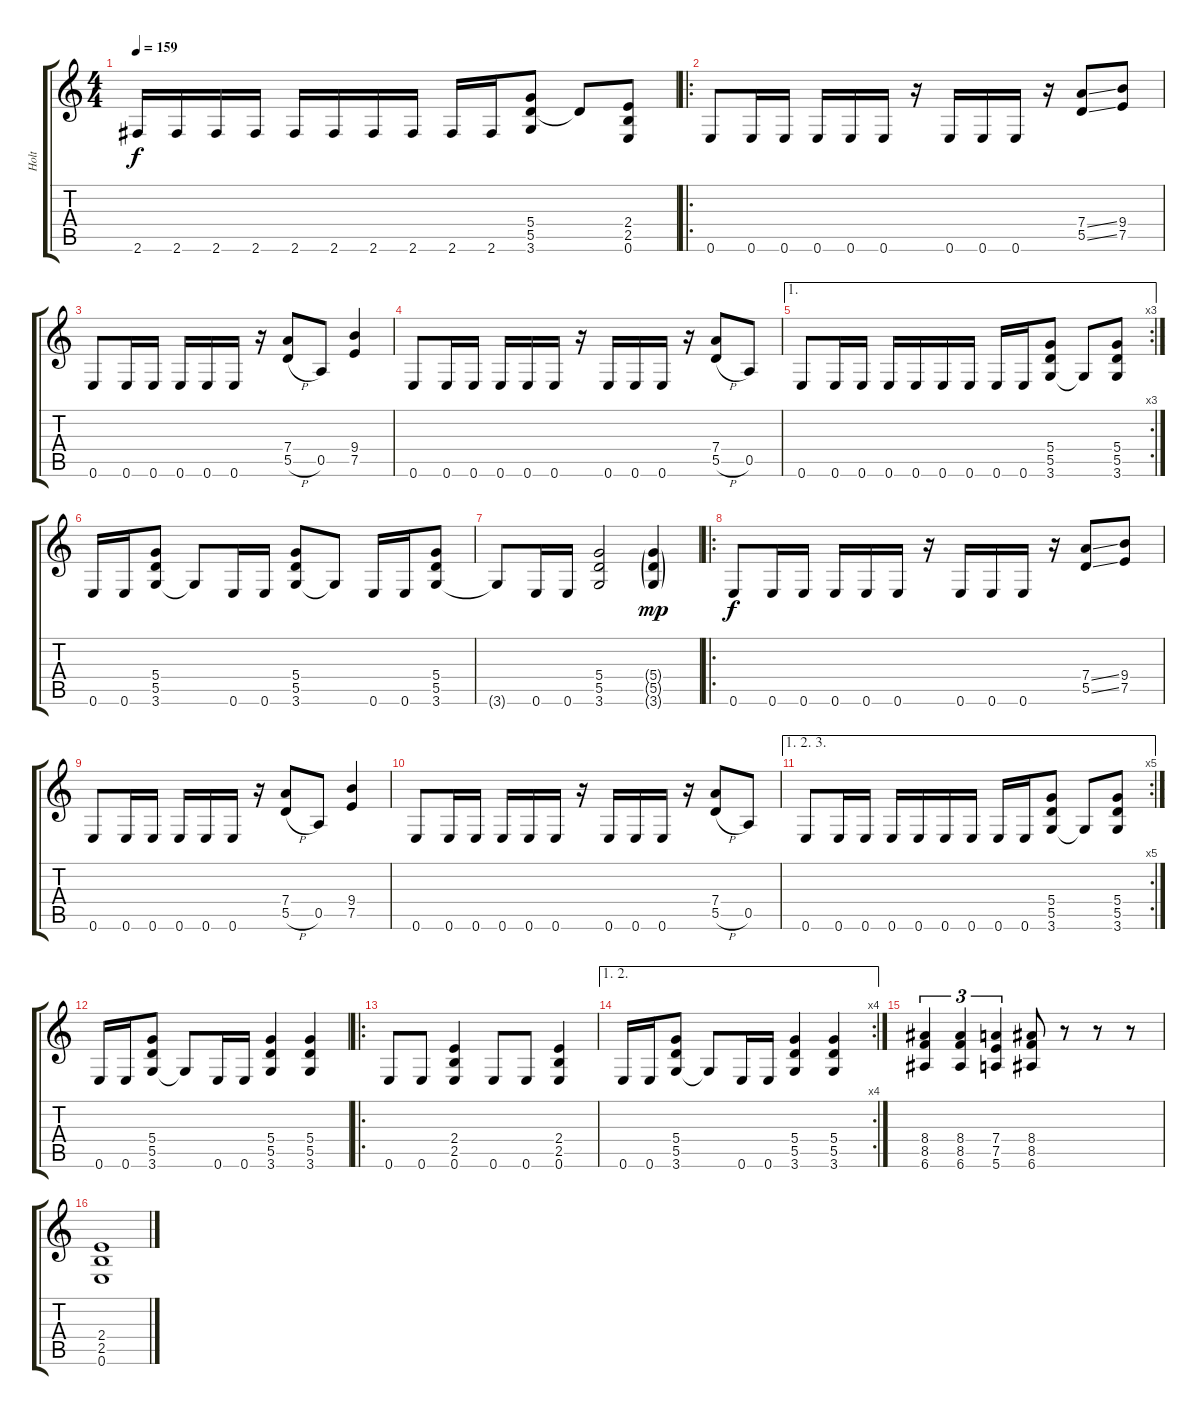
\track ("Holt" "Holt") {instrument distortionguitar}
\staff {score tabs}
\tuning (E4 B3 G3 D3 A2 E2) {hide}
\ts (4 4)
\tempo 159
\clef g2
\ks c
2.6.16{dy f} 2.6.16 2.6.16 2.6.16 2.6.16 2.6.16 2.6.16 2.6.16 2.6.16 2.6.16 (5.4 5.5 3.6).8 5.5{t}.8 (2.4 2.5 0.6).8 |
\ro
0.6.8 0.6.16 0.6.16 0.6.16 0.6.16 0.6.16 r.16 0.6.16 0.6.16 0.6.16 r.16 (7.4{ss} 5.5{ss}).8 (9.4 7.5).8 |
0.6.8 0.6.16 0.6.16 0.6.16 0.6.16 0.6.16 r.16 (7.4 5.5{h}).8 0.5.8 (9.4 7.5).4 |
0.6.8 0.6.16 0.6.16 0.6.16 0.6.16 0.6.16 r.16 0.6.16 0.6.16 0.6.16 r.16 (7.4 5.5{h}).8 0.5.8 |
\ae 1
\rc 3
0.6.8 0.6.16 0.6.16 0.6.16 0.6.16 0.6.16 0.6.16 0.6.16 0.6.16 (5.4 5.5 3.6).8 3.6{t}.8 (5.4 5.5 3.6).8 |
0.6.16 0.6.16 (5.4 5.5 3.6).8 3.6{t}.8 0.6.16 0.6.16 (5.4 5.5 3.6).8 3.6{t}.8 0.6.16 0.6.16 (5.4 5.5 3.6).8 |
3.6{t}.8 0.6.16 0.6.16 (5.4 5.5 3.6).2 (5.4{g} 5.5{g} 3.6{g}).4{dy mp} |
\ro
0.6.8{dy f} 0.6.16 0.6.16 0.6.16 0.6.16 0.6.16 r.16 0.6.16 0.6.16 0.6.16 r.16 (7.4{ss} 5.5{ss}).8 (9.4 7.5).8 |
0.6.8 0.6.16 0.6.16 0.6.16 0.6.16 0.6.16 r.16 (7.4 5.5{h}).8 0.5.8 (9.4 7.5).4 |
0.6.8 0.6.16 0.6.16 0.6.16 0.6.16 0.6.16 r.16 0.6.16 0.6.16 0.6.16 r.16 (7.4 5.5{h}).8 0.5.8 |
\ae (1 2 3)
\rc 5
0.6.8 0.6.16 0.6.16 0.6.16 0.6.16 0.6.16 0.6.16 0.6.16 0.6.16 (5.4 5.5 3.6).8 3.6{t}.8 (5.4 5.5 3.6).8 |
0.6.16 0.6.16 (5.4 5.5 3.6).8 3.6{t}.8 0.6.16 0.6.16 (5.4 5.5 3.6).4 (5.4 5.5 3.6).4 |
\ro
0.6.8 0.6.8 (2.4 2.5 0.6).4 0.6.8 0.6.8 (2.4 2.5 0.6).4 |
\ae (1 2)
\rc 4
0.6.16 0.6.16 (5.4 5.5 3.6).8 3.6{t}.8 0.6.16 0.6.16 (5.4 5.5 3.6).4 (5.4 5.5 3.6).4 |
(8.4 8.5 6.6).4{tu (3 2)} (8.4 8.5 6.6).4{tu (3 2)} (7.4 7.5 5.6).4{tu (3 2)} (8.4 8.5 6.6).8 r.8 r.8 r.8 |
(2.4 2.5 0.6).1
